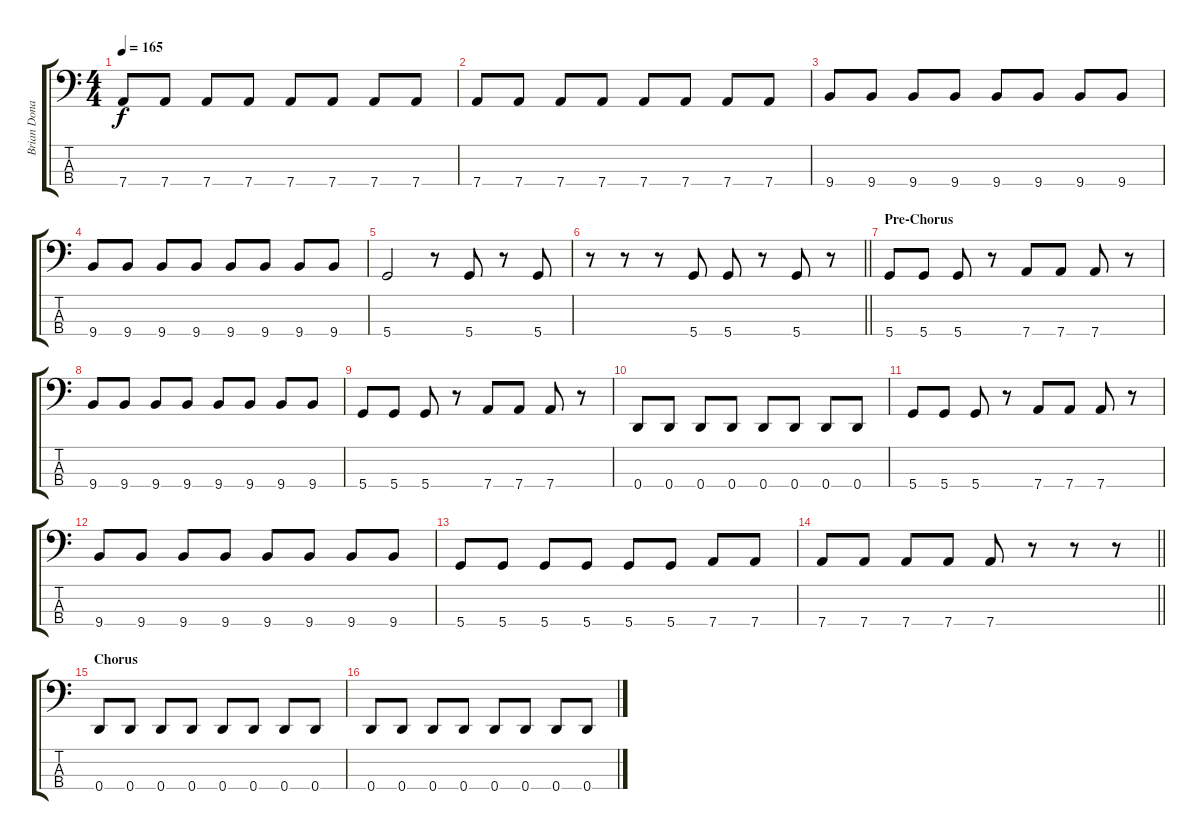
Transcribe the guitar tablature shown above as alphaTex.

\track ("Brian Donahue (Bass)" "Brian Dona") {instrument electricbassfinger}
\staff {score tabs}
\tuning (Gb1 D2 A1 D1) {hide}
\ts (4 4)
\tempo 165
\clef f4
\ks c
7.4.8{dy f} 7.4.8 7.4.8 7.4.8 7.4.8 7.4.8 7.4.8 7.4.8 |
7.4.8 7.4.8 7.4.8 7.4.8 7.4.8 7.4.8 7.4.8 7.4.8 |
9.4.8 9.4.8 9.4.8 9.4.8 9.4.8 9.4.8 9.4.8 9.4.8 |
9.4.8 9.4.8 9.4.8 9.4.8 9.4.8 9.4.8 9.4.8 9.4.8 |
5.4.2 r.8 5.4.8 r.8 5.4.8 |
\barLineRight lightlight
r.8 r.8 r.8 5.4.8 5.4.8 r.8 5.4.8 r.8 |
\section ("" "Pre-Chorus")
5.4.8 5.4.8 5.4.8 r.8 7.4.8 7.4.8 7.4.8 r.8 |
9.4.8 9.4.8 9.4.8 9.4.8 9.4.8 9.4.8 9.4.8 9.4.8 |
5.4.8 5.4.8 5.4.8 r.8 7.4.8 7.4.8 7.4.8 r.8 |
0.4.8 0.4.8 0.4.8 0.4.8 0.4.8 0.4.8 0.4.8 0.4.8 |
5.4.8 5.4.8 5.4.8 r.8 7.4.8 7.4.8 7.4.8 r.8 |
9.4.8 9.4.8 9.4.8 9.4.8 9.4.8 9.4.8 9.4.8 9.4.8 |
5.4.8 5.4.8 5.4.8 5.4.8 5.4.8 5.4.8 7.4.8 7.4.8 |
\barLineRight lightlight
7.4.8 7.4.8 7.4.8 7.4.8 7.4.8 r.8 r.8 r.8 |
\section ("" "Chorus")
0.4.8 0.4.8 0.4.8 0.4.8 0.4.8 0.4.8 0.4.8 0.4.8 |
0.4.8 0.4.8 0.4.8 0.4.8 0.4.8 0.4.8 0.4.8 0.4.8
